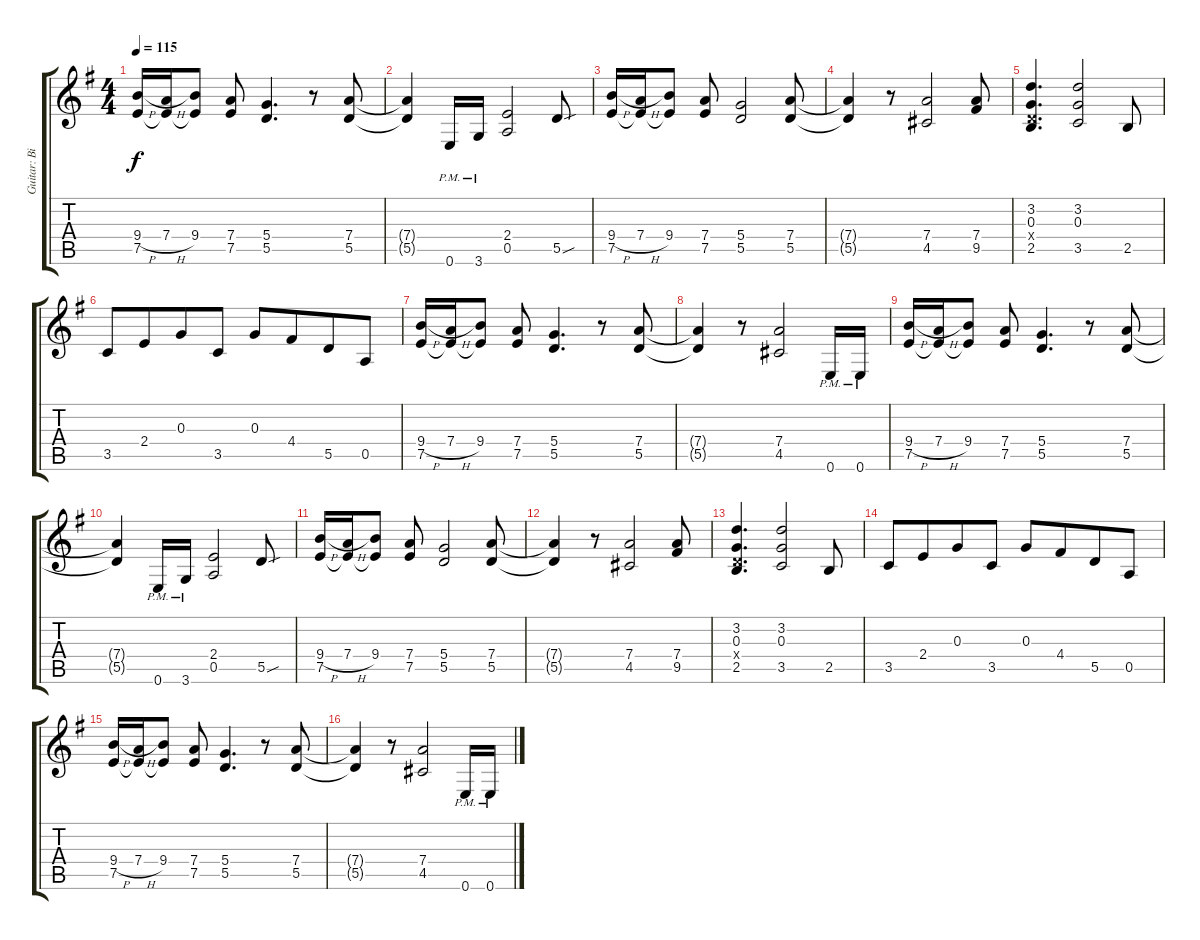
\track ("Guitar: Billy" "Guitar: Bi") {instrument distortionguitar}
\staff {score tabs}
\tuning (E4 B3 G3 D3 A2 E2) {hide}
\ts (4 4)
\tempo 115
\clef g2
\ks g
(9.4{h} 7.5).16{dy f} (7.4{h} 7.5{t}).16 (9.4 7.5{t}).8 (7.4 7.5).8 (5.4 5.5).4{d} r.8 (7.4 5.5).8 |
(7.4{t} 5.5{t}).4 0.6{pm}.16 3.6{pm}.16 (2.4 0.5).2 5.5{sou}.8 |
(9.4{h} 7.5).16 (7.4{h} 7.5{t}).16 (9.4 7.5{t}).8 (7.4 7.5).8 (5.4 5.5).2 (7.4 5.5).8 |
(7.4{t} 5.5{t}).4 r.8 (7.4 4.5).2 (7.4 9.5).8 |
(3.2 0.3 0.4{x} 2.5).4{d} (3.2 0.3 3.5).2 2.5.8 |
3.5.8 2.4.8{beam merge} 0.3.8 3.5.8 0.3.8 4.4.8{beam merge} 5.5.8 0.5.8 |
(9.4{h} 7.5).16 (7.4{h} 7.5{t}).16 (9.4 7.5{t}).8 (7.4 7.5).8 (5.4 5.5).4{d} r.8 (7.4 5.5).8 |
(7.4{t} 5.5{t}).4 r.8 (7.4 4.5).2 0.6{pm}.16 0.6{pm}.16 |
(9.4{h} 7.5).16 (7.4{h} 7.5{t}).16 (9.4 7.5{t}).8 (7.4 7.5).8 (5.4 5.5).4{d} r.8 (7.4 5.5).8 |
(7.4{t} 5.5{t}).4 0.6{pm}.16 3.6{pm}.16 (2.4 0.5).2 5.5{sou}.8 |
(9.4{h} 7.5).16 (7.4{h} 7.5{t}).16 (9.4 7.5{t}).8 (7.4 7.5).8 (5.4 5.5).2 (7.4 5.5).8 |
(7.4{t} 5.5{t}).4 r.8 (7.4 4.5).2 (7.4 9.5).8 |
(3.2 0.3 0.4{x} 2.5).4{d} (3.2 0.3 3.5).2 2.5.8 |
3.5.8 2.4.8{beam merge} 0.3.8 3.5.8 0.3.8 4.4.8{beam merge} 5.5.8 0.5.8 |
(9.4{h} 7.5).16 (7.4{h} 7.5{t}).16 (9.4 7.5{t}).8 (7.4 7.5).8 (5.4 5.5).4{d} r.8 (7.4 5.5).8 |
(7.4{t} 5.5{t}).4 r.8 (7.4 4.5).2 0.6{pm}.16 0.6{pm}.16
